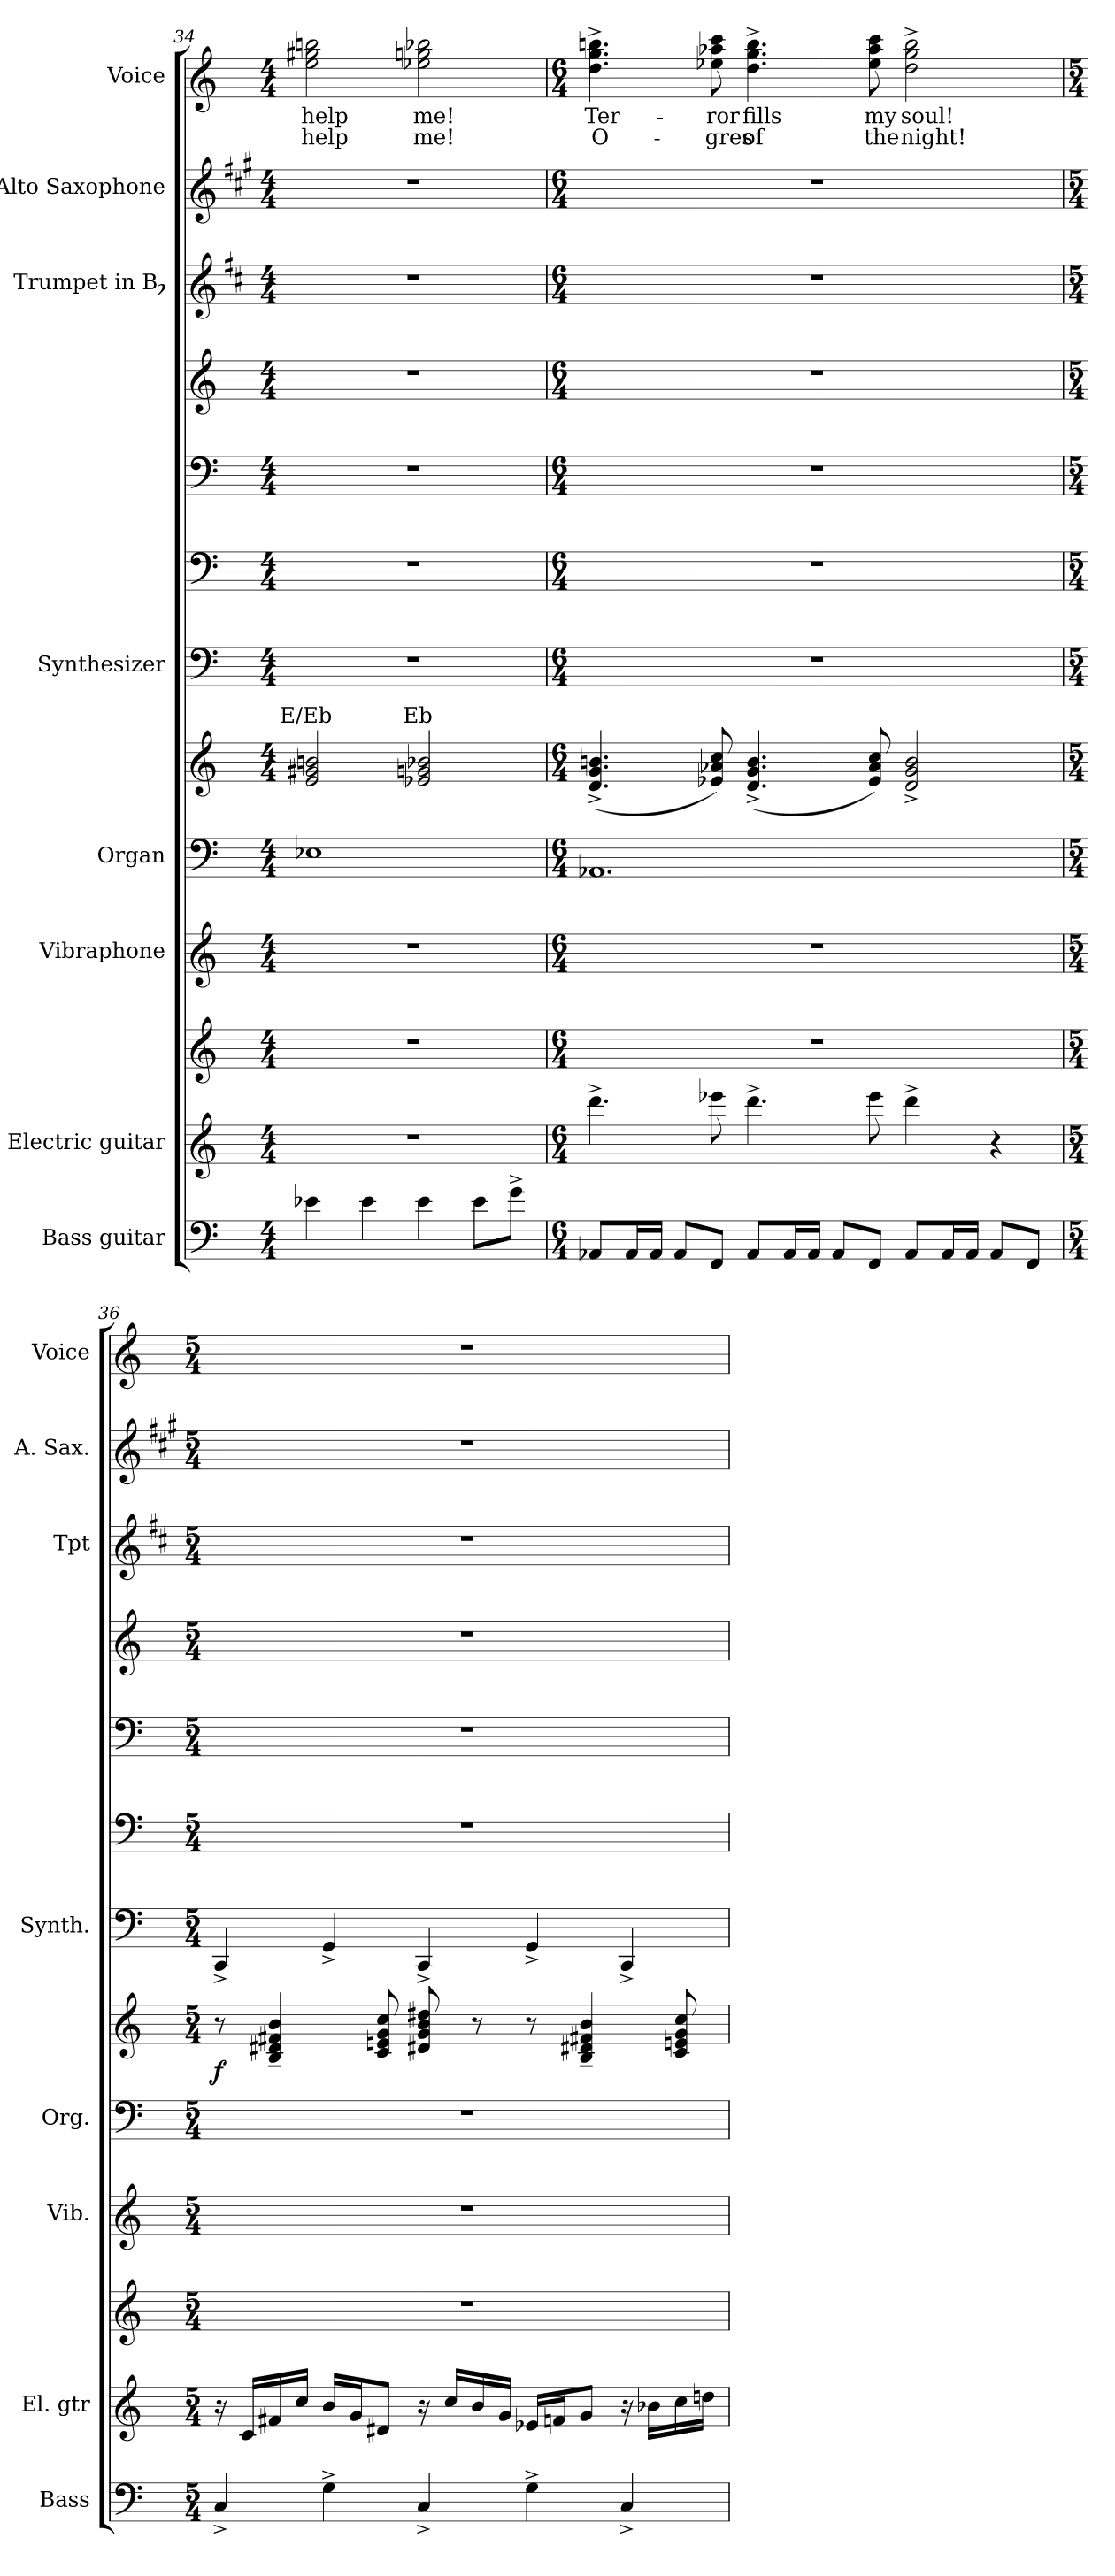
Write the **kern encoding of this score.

**kern	**kern	**kern	**kern	**kern	**kern	**dynam	**kern	**kern	**kern	**kern	**kern	**kern	**kern	**text	**text
*part8	*part7	*part7	*part6	*part5	*part5	*part5	*part4	*part4	*part4	*part4	*part3	*part2	*part1	*part1	*part1
*staff13	*staff12	*staff11	*staff10	*staff9	*staff8	*staff8/9	*staff7	*staff6	*staff5	*staff4	*staff3	*staff2	*staff1	*staff1	*staff1
*I"Bass guitar	*I"Electric guitar	*	*I"Vibraphone	*I"Organ	*	*	*I"Synthesizer	*	*	*	*I"Trumpet in Bb	*I"Alto Saxophone	*I"Voice	*	*
*I'Bass	*I'El. gtr	*	*I'Vib.	*I'Org.	*	*	*I'Synth.	*	*	*	*I'Tpt	*I'A. Sax.	*I'Voice	*	*
*clefF4	*clefG2	*clefG2	*clefG2	*clefF4	*clefG2	*	*clefF4	*clefF4	*clefF4	*clefG2	*clefG2	*clefG2	*clefG2	*	*
*ITrd7c12	*ITrd7c12	*ITrd7c12	*	*	*	*	*	*	*	*	*ITrd1c2	*ITrd5c9	*	*	*
*k[]	*k[]	*k[]	*k[]	*k[]	*k[]	*	*k[]	*k[]	*k[]	*k[]	*k[]	*k[]	*k[]	*	*
*C:	*C:	*C:	*C:	*C:	*C:	*	*C:	*C:	*C:	*C:	*C:	*C:	*C:	*	*
*M4/4	*M4/4	*M4/4	*M4/4	*M4/4	*M4/4	*	*M4/4	*M4/4	*M4/4	*M4/4	*M4/4	*M4/4	*M4/4	*	*
=34	=34	=34	=34	=34	=34	=34	=34	=34	=34	=34	=34	=34	=34	=34	=34
!	!	!	!	!	!LO:TX:a:cj:t=E/Eb	!	!	!	!	!	!	!	!	!	!
!	!	!	!	!	!	!	!	!	!	!	!	!	!	!LO:LY:b:color=#000000	!LO:LY:b:color=#000000
4E-Xi\	1r	1r	1r	1E-Xi	2ei/ 2g#Xi 2bni	.	1r	1r	1r	1r	1r	1r	2eei\ 2gg#Xi 2bbni	help	help
4E-i\	.	.	.	.	.	.	.	.	.	.	.	.	.	.	.
!	!	!	!	!	!LO:TX:a:cj:t=Eb	!	!	!	!	!	!	!	!	!	!
!	!	!	!	!	!	!	!	!	!	!	!	!	!	!LO:LY:b:color=#000000	!LO:LY:b:color=#000000
4E-i\	.	.	.	.	2e-Xi/ 2gni 2b-Xi	.	.	.	.	.	.	.	2ee-Xi\ 2ggni 2bb-Xi	me!	me!
8E-i\L	.	.	.	.	.	.	.	.	.	.	.	.	.	.	.
8G^i\J	.	.	.	.	.	.	.	.	.	.	.	.	.	.	.
!!LO:PB:g=z
=35	=35	=35	=35	=35	=35	=35	=35	=35	=35	=35	=35	=35	=35	=35	=35
*M6/4	*M6/4	*M6/4	*M6/4	*M6/4	*M6/4	*	*M6/4	*M6/4	*M6/4	*M6/4	*M6/4	*M6/4	*M6/4	*	*
!	!	!LO:N:vis=1	!LO:N:vis=1	!	!	!	!LO:N:vis=1	!LO:N:vis=1	!LO:N:vis=1	!LO:N:vis=1	!LO:N:vis=1	!LO:N:vis=1	!	!	!
!	!	!	!	!	!	!	!	!	!	!	!	!	!	!LO:LY:b:color=#000000	!LO:LY:b:color=#000000
8AAA-Xi/L	4.dd^i\	1.r	1.r	1.AA-Xi	(4.di/^ 4.gi^ 4.bni^	.	1.r	1.r	1.r	1.r	1.r	1.r	4.ddi\^ 4.ggi^ 4.bbni^	Ter-	O-
16AAA-i/L	.	.	.	.	.	.	.	.	.	.	.	.	.	.	.
16AAA-i/JJ	.	.	.	.	.	.	.	.	.	.	.	.	.	.	.
8AAA-i/L	.	.	.	.	.	.	.	.	.	.	.	.	.	.	.
!	!	!	!	!	!	!	!	!	!	!	!	!	!	!LO:LY:b:color=#000000	!LO:LY:b:color=#000000
8FFFi/J	8ee-Xi\	.	.	.	8e-Xi/ 8a-Xi 8cci)	.	.	.	.	.	.	.	8ee-Xi\ 8aa-Xi 8ccci	-ror	-gres
!	!	!	!	!	!	!	!	!	!	!	!	!	!	!LO:LY:b:color=#000000	!LO:LY:b:color=#000000
8AAA-i/L	4.dd^i\	.	.	.	(4.di/^ 4.gi^ 4.bi^	.	.	.	.	.	.	.	4.ddi\^ 4.ggi^ 4.bbi^	fills	of
16AAA-i/L	.	.	.	.	.	.	.	.	.	.	.	.	.	.	.
16AAA-i/JJ	.	.	.	.	.	.	.	.	.	.	.	.	.	.	.
8AAA-i/L	.	.	.	.	.	.	.	.	.	.	.	.	.	.	.
!	!	!	!	!	!	!	!	!	!	!	!	!	!	!LO:LY:b:color=#000000	!LO:LY:b:color=#000000
8FFFi/J	8ee-i\	.	.	.	8e-i/ 8a-i 8cci)	.	.	.	.	.	.	.	8ee-i\ 8aa-i 8ccci	my	the
!	!	!	!	!	!	!	!	!	!	!	!	!	!	!LO:LY:b:color=#000000	!LO:LY:b:color=#000000
8AAA-i/L	4dd^i\	.	.	.	2di/^ 2gi^ 2bi^	.	.	.	.	.	.	.	2ddi\^ 2ggi^ 2bbi^	soul!	night!
16AAA-i/L	.	.	.	.	.	.	.	.	.	.	.	.	.	.	.
16AAA-i/JJ	.	.	.	.	.	.	.	.	.	.	.	.	.	.	.
8AAA-i/L	4r	.	.	.	.	.	.	.	.	.	.	.	.	.	.
8FFFi/J	.	.	.	.	.	.	.	.	.	.	.	.	.	.	.
=36	=36	=36	=36	=36	=36	=36	=36	=36	=36	=36	=36	=36	=36	=36	=36
*M5/4	*M5/4	*M5/4	*M5/4	*M5/4	*M5/4	*	*M5/4	*M5/4	*M5/4	*M5/4	*M5/4	*M5/4	*M5/4	*	*
!	!	!LO:N:vis=1	!LO:N:vis=1	!LO:N:vis=1	!	!	!	!LO:N:vis=1	!LO:N:vis=1	!LO:N:vis=1	!LO:N:vis=1	!LO:N:vis=1	!LO:N:vis=1	!	!
4CC^i/	16r	4%5r	4%5r	4%5r	8r	f	4CC^i/	4%5r	4%5r	4%5r	4%5r	4%5r	4%5r	.	.
.	16Ci/LL	.	.	.	.	.	.	.	.	.	.	.	.	.	.
.	16F#Xi/	.	.	.	4Bi/~ 4d#Xi~ 4f#Xi~ 4bi~	.	.	.	.	.	.	.	.	.	.
.	16ci/JJ	.	.	.	.	.	.	.	.	.	.	.	.	.	.
4GG^i\	16Bi/LL	.	.	.	.	.	4GG^i/	.	.	.	.	.	.	.	.
.	16Gi/J	.	.	.	.	.	.	.	.	.	.	.	.	.	.
.	8D#Xi/J	.	.	.	8ci/ 8eni 8gi 8cci	.	.	.	.	.	.	.	.	.	.
4CC^i/	16r	.	.	.	8d#Xi/ 8gi 8bi 8dd#Xi	.	4CC^i/	.	.	.	.	.	.	.	.
.	16ci/LL	.	.	.	.	.	.	.	.	.	.	.	.	.	.
.	16Bi/	.	.	.	8r	.	.	.	.	.	.	.	.	.	.
.	16Gi/JJ	.	.	.	.	.	.	.	.	.	.	.	.	.	.
4GG^i\	16E-Xi/LL	.	.	.	8r	.	4GG^i/	.	.	.	.	.	.	.	.
.	16Fni/J	.	.	.	.	.	.	.	.	.	.	.	.	.	.
.	8Gi/J	.	.	.	4Bi/~ 4d#Xi~ 4f#Xi~ 4bi~	.	.	.	.	.	.	.	.	.	.
4CC^i/	16r	.	.	.	.	.	4CC^i/	.	.	.	.	.	.	.	.
.	16B-Xi\LL	.	.	.	.	.	.	.	.	.	.	.	.	.	.
.	16ci\	.	.	.	8ci/ 8eni 8gi 8cci	.	.	.	.	.	.	.	.	.	.
.	16dni\JJ	.	.	.	.	.	.	.	.	.	.	.	.	.	.
=	=	=	=	=	=	=	=	=	=	=	=	=	=	=	=
*-	*-	*-	*-	*-	*-	*-	*-	*-	*-	*-	*-	*-	*-	*-	*-
